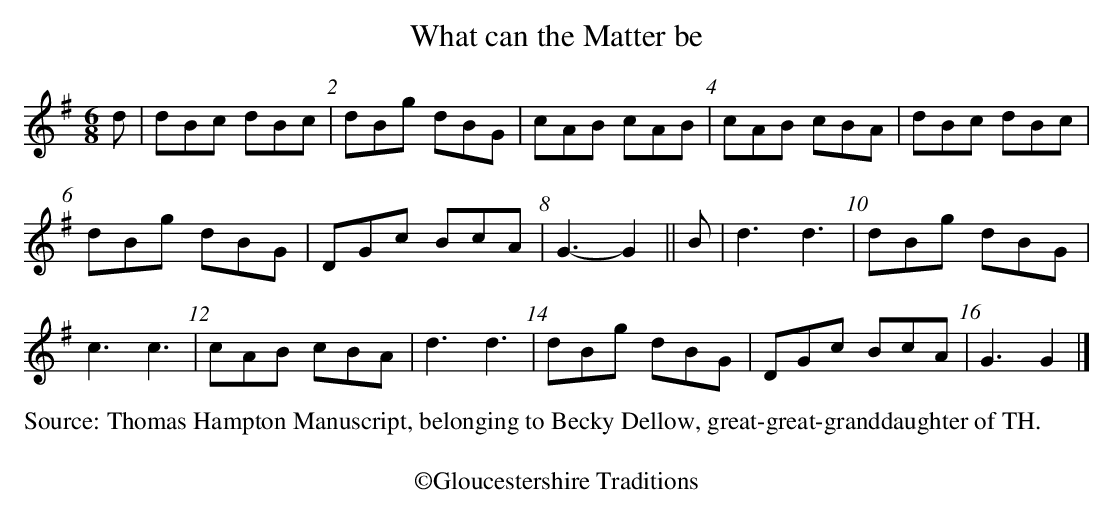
X:1
T:What can the Matter be
M:6/8
L:1/8
K:G
d|dBc dBc | dBg dBG | cAB cAB | cAB cBA | dBc dBc |
dBg dBG | DGc BcA | G3-G2||B| d3d3 | dBg dBG |
c3c3 | cAB cBA | d3d3 | dBg dBG |  DGc BcA | G3 G2|]
